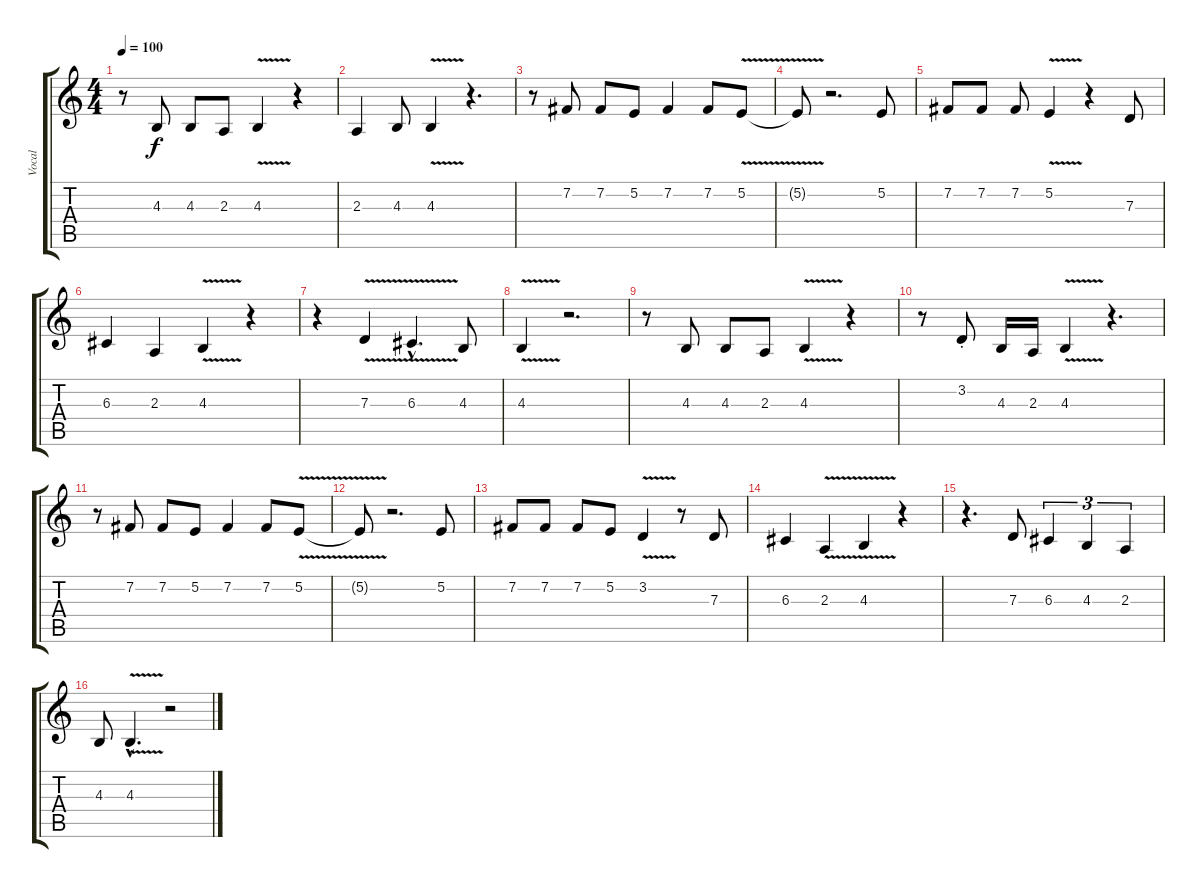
\track ("Vocal" "Vocal") {instrument tenorsax}
\staff {score tabs}
\tuning (E4 B3 G3 D3 A2 E2) {hide}
\ts (4 4)
\tempo 100
\clef g2
\ks c
r.8{dy f} 4.3.8 4.3.8 2.3.8 4.3{v}.4 r.4 |
2.3.4 4.3.8 4.3{v}.4 r.4{d} |
r.8 7.2.8 7.2.8 5.2.8 7.2.4 7.2.8 5.2{v}.8 |
5.2{t}.8 r.2{d} 5.2.8 |
7.2.8 7.2.8 7.2.8 5.2{v}.4 r.4 7.3.8 |
6.3.4 2.3.4 4.3{v}.4 r.4 |
r.4 7.3{v}.4 6.3{v hac}.4{d} 4.3.8 |
4.3{v}.4 r.2{d} |
r.8 4.3.8 4.3.8 2.3.8 4.3{v}.4 r.4 |
r.8 3.2{st}.8 4.3.16 2.3.16 4.3{v}.4 r.4{d} |
r.8 7.2.8 7.2.8 5.2.8 7.2.4 7.2.8 5.2{v}.8 |
5.2{t}.8 r.2{d} 5.2.8 |
7.2.8 7.2.8 7.2.8 5.2.8 3.2{v}.4 r.8 7.3.8 |
6.3.4 2.3{v}.4 4.3{v}.4 r.4 |
r.4{d} 7.3.8 6.3.4{tu (3 2)} 4.3.4{tu (3 2)} 2.3.4{tu (3 2)} |
4.3.8 4.3{v hac}.4{d} r.2
